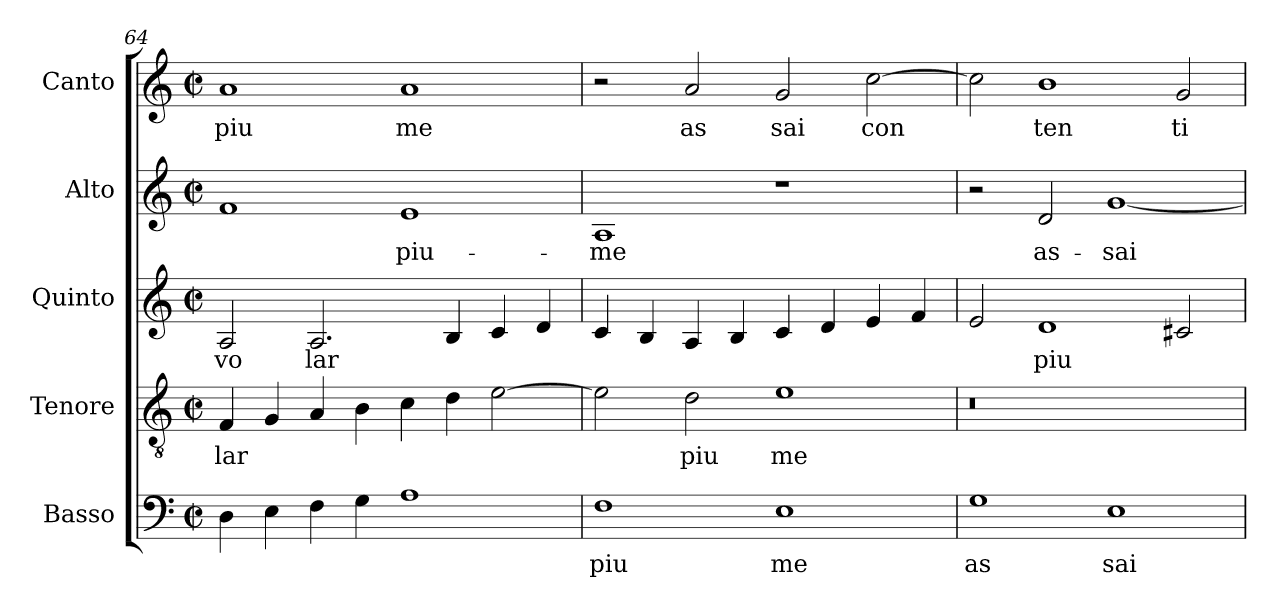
**kern	**text	**kern	**text	**kern	**text	**kern	**text	**kern	**text
*part5	*part5	*part4	*part4	*part3	*part3	*part2	*part2	*part1	*part1
*staff5	*staff5	*staff4	*staff4	*staff3	*staff3	*staff2	*staff2	*staff1	*staff1
*I"Basso	*	*I"Tenore	*	*I"Quinto	*	*I"Alto	*	*I"Canto	*
!!LO:PB:g=z
*clefF4	*	*clefGv2	*	*clefG2	*	*clefG2	*	*clefG2	*
*M2/2	*	*M2/2	*	*M2/2	*	*M2/2	*	*M2/2	*
*met(c|)	*	*met(c|)	*	*met(c|)	*	*met(c|)	*	*met(c|)	*
=64	=64	=64	=64	=64	=64	=64	=64	=64	=64
!	!	!	!LO:LY:b	!	!LO:LY:b:cj	!	!	!	!LO:LY:b:cj
4D\	.	4F/	lar	2A/	vo	1f	.	1a	piu
4E\	.	4G/	.	.	.	.	.	.	.
!	!	!	!	!	!LO:LY:b	!	!	!	!
4F\	.	4A/	.	2.A/	lar	.	.	.	.
4G\	.	4B\	.	.	.	.	.	.	.
!	!	!	!	!	!	!	!LO:LY:b:cj	!	!LO:LY:b:cj
1A	.	4c\	.	.	.	1e	piu-	1a	me
.	.	4d\	.	4B/	.	.	.	.	.
.	.	[>2e\	.	4c/	.	.	.	.	.
.	.	.	.	4d/	.	.	.	.	.
=65	=65	=65	=65	=65	=65	=65	=65	=65	=65
!	!LO:LY:b:cj	!	!	!	!	!	!LO:LY:b:cj	!	!
1F	piu	2e\]	.	4c/	.	1A	-me	2r	.
.	.	.	.	4B/	.	.	.	.	.
!	!	!	!LO:LY:b:cj	!	!	!	!	!	!LO:LY:b:cj
.	.	2d\	piu	4A/	.	.	.	2a/	as
.	.	.	.	4B/	.	.	.	.	.
!	!LO:LY:b:cj	!	!LO:LY:b:cj	!	!	!	!	!	!LO:LY:b:cj
1E	me	1e	me	4c/	.	1r	.	2g/	sai
.	.	.	.	4d/	.	.	.	.	.
!	!	!	!	!	!	!	!	!	!LO:LY:b
.	.	.	.	4e/	.	.	.	[>2cc\	con
.	.	.	.	4f/	.	.	.	.	.
=66	=66	=66	=66	=66	=66	=66	=66	=66	=66
!	!LO:LY:b:cj	!	!	!	!	!	!	!	!
1G	as	0r	.	2e/	.	2r	.	2cc\]	.
!	!	!	!	!	!LO:LY:b:cj	!	!LO:LY:b:cj	!	!LO:LY:b:cj
.	.	.	.	1d	piu	2d/	as-	1b	ten
!	!LO:LY:b:cj	!	!	!	!	!	!LO:LY:b:cj	!	!
1E	sai	.	.	.	.	[<1g	-sai	.	.
!	!	!	!	!	!	!	!	!	!LO:LY:b:cj
.	.	.	.	2c#X/	.	.	.	2g/	ti
=	=	=	=	=	=	=	=	=	=
*-	*-	*-	*-	*-	*-	*-	*-	*-	*-
